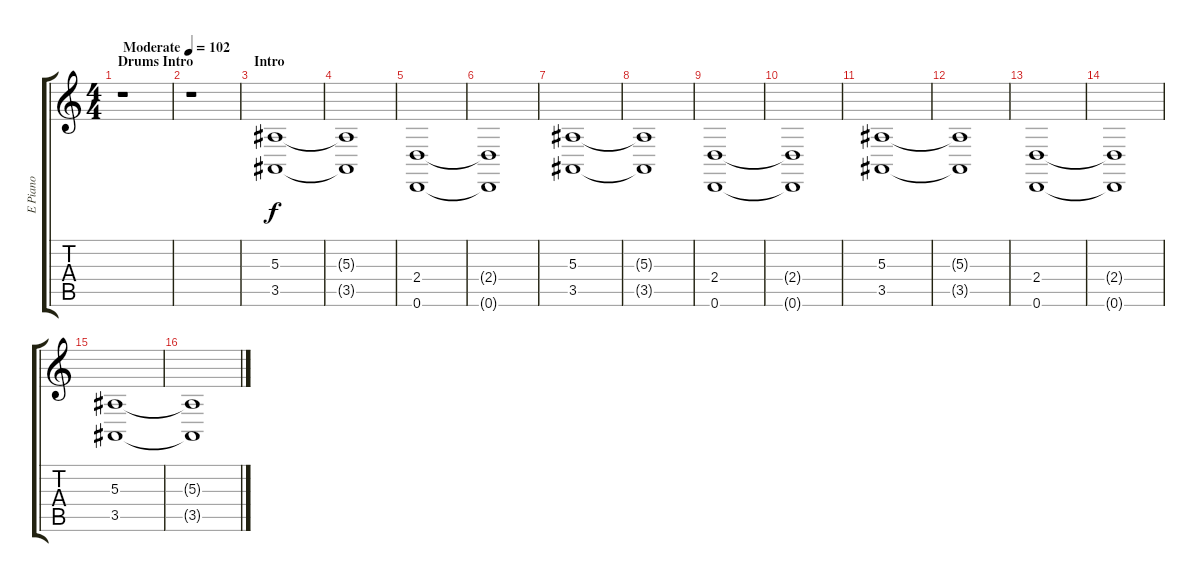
\track ("E Piano" "E Piano") {instrument electricpiano1}
\staff {score tabs}
\tuning (D4 A3 F3 C3 G2 D2) {hide}
\ts (4 4)
\section ("" "Drums Intro")
\tempo (102 "Moderate")
\clef g2
\ks c
r.1{dy f instrument electricpiano1} |
r.1 |
\section ("" "Intro")
(5.3 3.5).1 |
(5.3{t} 3.5{t}).1 |
(2.4 0.6).1 |
(2.4{t} 0.6{t}).1 |
(5.3 3.5).1 |
(5.3{t} 3.5{t}).1 |
(2.4 0.6).1 |
(2.4{t} 0.6{t}).1 |
(5.3 3.5).1 |
(5.3{t} 3.5{t}).1 |
(2.4 0.6).1 |
(2.4{t} 0.6{t}).1 |
(5.3 3.5).1 |
(5.3{t} 3.5{t}).1
